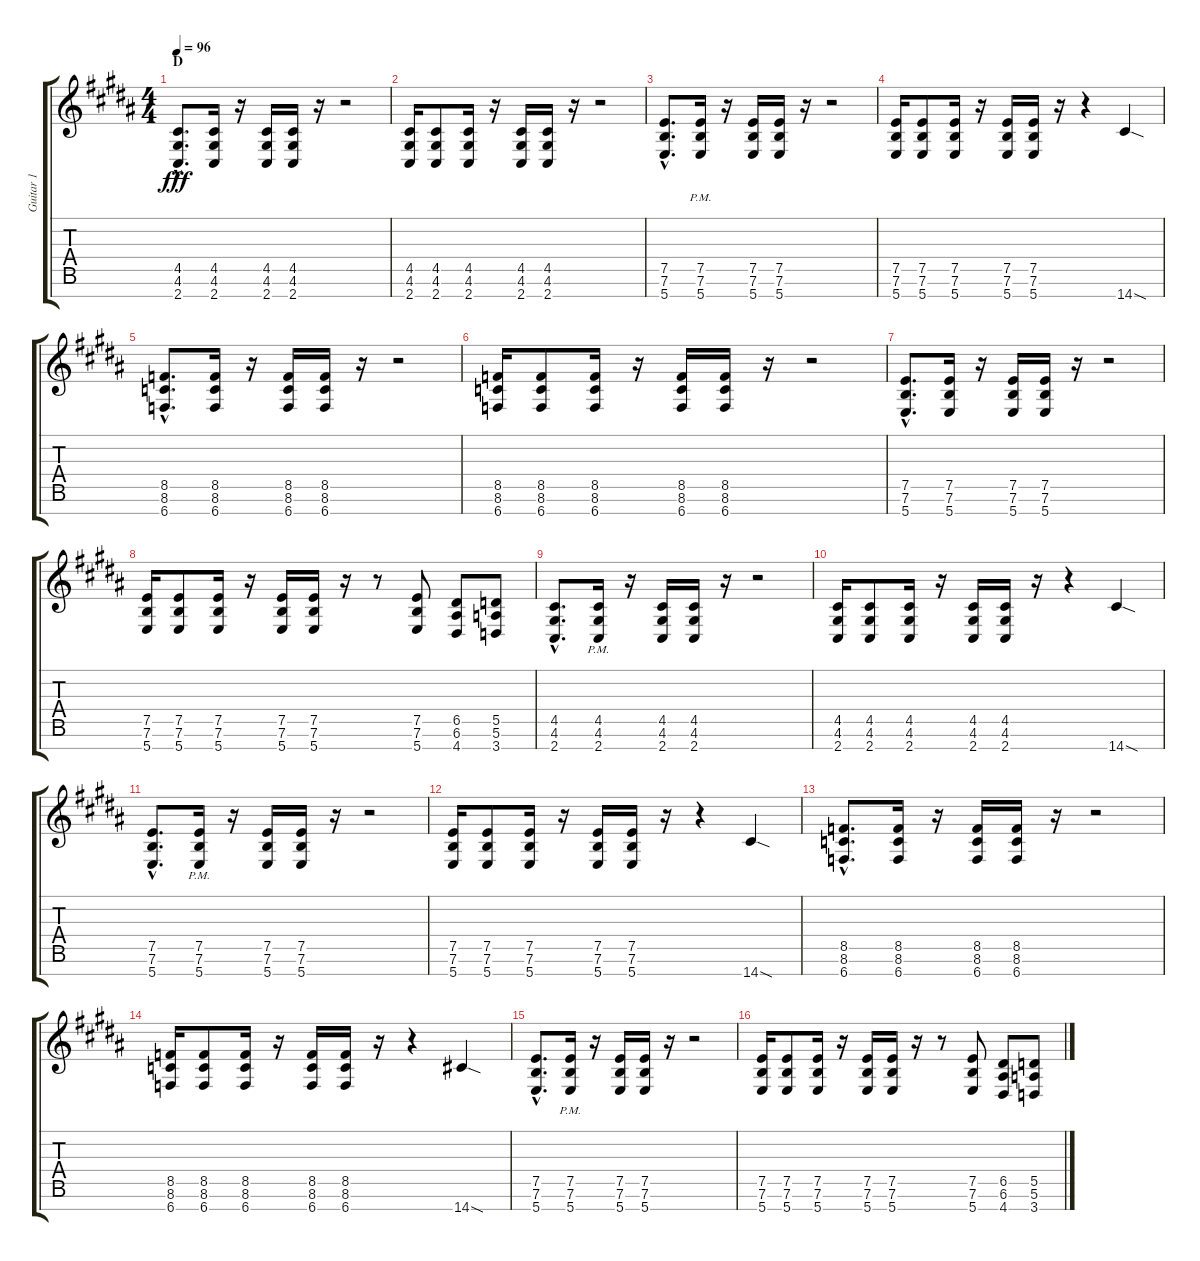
\track ("Guitar 1" "Guitar 1") {instrument distortionguitar}
\staff {score tabs}
\tuning (E4 B3 G3 D3 A2 E2 B1) {hide}
\ts (4 4)
\section ("" "D")
\tempo 96
\clef g2
\ks b
(4.5{hac} 4.6{hac} 2.7{hac}).8{d dy fff} (4.5 4.6 2.7).16 r.16 (4.5 4.6 2.7).16 (4.5 4.6 2.7).16 r.16 r.2 |
(4.5 4.6 2.7).16 (4.5 4.6 2.7).8 (4.5 4.6 2.7).16 r.16 (4.5 4.6 2.7).16 (4.5 4.6 2.7).16 r.16 r.2 |
(7.5{hac} 7.6{hac} 5.7{hac}).8{d} (7.5{pm} 7.6{pm} 5.7{pm}).16 r.16 (7.5 7.6 5.7).16 (7.5 7.6 5.7).16 r.16 r.2 |
(7.5 7.6 5.7).16 (7.5 7.6 5.7).8 (7.5 7.6 5.7).16 r.16 (7.5 7.6 5.7).16 (7.5 7.6 5.7).16 r.16 r.4 14.7{sod}.4 |
(8.5{hac} 8.6{hac} 6.7{hac}).8{d} (8.5 8.6 6.7).16 r.16 (8.5 8.6 6.7).16 (8.5 8.6 6.7).16 r.16 r.2 |
(8.5 8.6 6.7).16 (8.5 8.6 6.7).8 (8.5 8.6 6.7).16 r.16 (8.5 8.6 6.7).16 (8.5 8.6 6.7).16 r.16 r.2 |
(7.5{hac} 7.6{hac} 5.7{hac}).8{d} (7.5 7.6 5.7).16 r.16 (7.5 7.6 5.7).16 (7.5 7.6 5.7).16 r.16 r.2 |
(7.5 7.6 5.7).16 (7.5 7.6 5.7).8 (7.5 7.6 5.7).16 r.16 (7.5 7.6 5.7).16 (7.5 7.6 5.7).16 r.16 r.8 (7.5 7.6 5.7).8 (6.5 6.6 4.7).8 (5.5 5.6 3.7).8 |
(4.5{hac} 4.6{hac} 2.7{hac}).8{d} (4.5{pm} 4.6{pm} 2.7{pm}).16 r.16 (4.5 4.6 2.7).16 (4.5 4.6 2.7).16 r.16 r.2 |
(4.5 4.6 2.7).16 (4.5 4.6 2.7).8 (4.5 4.6 2.7).16 r.16 (4.5 4.6 2.7).16 (4.5 4.6 2.7).16 r.16 r.4 14.7{sod}.4 |
(7.5{hac} 7.6{hac} 5.7{hac}).8{d} (7.5{pm} 7.6{pm} 5.7{pm}).16 r.16 (7.5 7.6 5.7).16 (7.5 7.6 5.7).16 r.16 r.2 |
(7.5 7.6 5.7).16 (7.5 7.6 5.7).8 (7.5 7.6 5.7).16 r.16 (7.5 7.6 5.7).16 (7.5 7.6 5.7).16 r.16 r.4 14.7{sod}.4 |
(8.5{hac} 8.6{hac} 6.7{hac}).8{d} (8.5 8.6 6.7).16 r.16 (8.5 8.6 6.7).16 (8.5 8.6 6.7).16 r.16 r.2 |
(8.5 8.6 6.7).16 (8.5 8.6 6.7).8 (8.5 8.6 6.7).16 r.16 (8.5 8.6 6.7).16 (8.5 8.6 6.7).16 r.16 r.4 14.7{sod}.4 |
(7.5{hac} 7.6{hac} 5.7{hac}).8{d} (7.5{pm} 7.6{pm} 5.7{pm}).16 r.16 (7.5 7.6 5.7).16 (7.5 7.6 5.7).16 r.16 r.2 |
(7.5 7.6 5.7).16 (7.5 7.6 5.7).8 (7.5 7.6 5.7).16 r.16 (7.5 7.6 5.7).16 (7.5 7.6 5.7).16 r.16 r.8 (7.5 7.6 5.7).8 (6.5 6.6 4.7).8 (5.5 5.6 3.7).8
